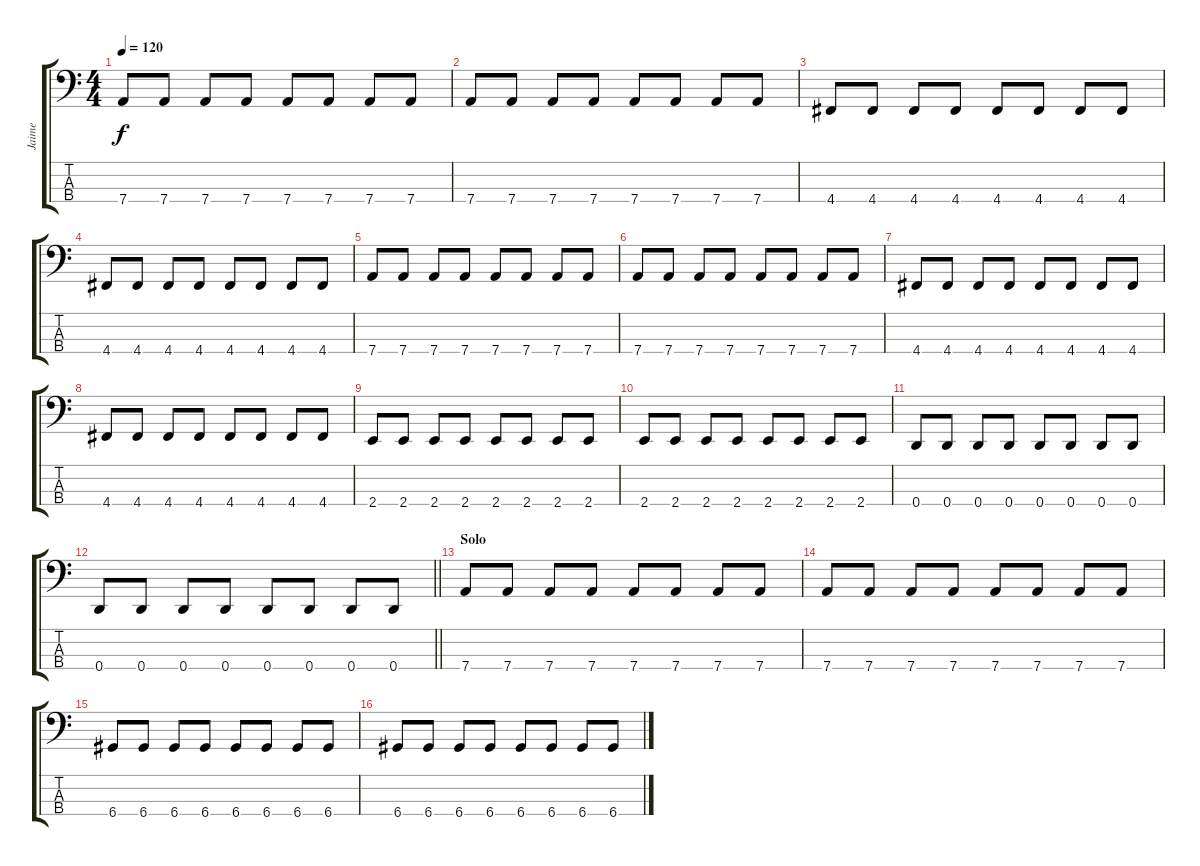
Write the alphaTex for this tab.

\track ("Jaime" "Jaime") {instrument electricbasspick}
\staff {score tabs}
\tuning (G2 D2 A1 D1) {hide}
\ts (4 4)
\tempo 120
\clef f4
\ks c
7.4.8{dy f} 7.4.8 7.4.8 7.4.8 7.4.8 7.4.8 7.4.8 7.4.8 |
7.4.8 7.4.8 7.4.8 7.4.8 7.4.8 7.4.8 7.4.8 7.4.8 |
4.4.8 4.4.8 4.4.8 4.4.8 4.4.8 4.4.8 4.4.8 4.4.8 |
4.4.8 4.4.8 4.4.8 4.4.8 4.4.8 4.4.8 4.4.8 4.4.8 |
7.4.8 7.4.8 7.4.8 7.4.8 7.4.8 7.4.8 7.4.8 7.4.8 |
7.4.8 7.4.8 7.4.8 7.4.8 7.4.8 7.4.8 7.4.8 7.4.8 |
4.4.8 4.4.8 4.4.8 4.4.8 4.4.8 4.4.8 4.4.8 4.4.8 |
4.4.8 4.4.8 4.4.8 4.4.8 4.4.8 4.4.8 4.4.8 4.4.8 |
2.4.8 2.4.8 2.4.8 2.4.8 2.4.8 2.4.8 2.4.8 2.4.8 |
2.4.8 2.4.8 2.4.8 2.4.8 2.4.8 2.4.8 2.4.8 2.4.8 |
0.4.8 0.4.8 0.4.8 0.4.8 0.4.8 0.4.8 0.4.8 0.4.8 |
\barLineRight lightlight
0.4.8 0.4.8 0.4.8 0.4.8 0.4.8 0.4.8 0.4.8 0.4.8 |
\section ("" "Solo")
7.4.8 7.4.8 7.4.8 7.4.8 7.4.8 7.4.8 7.4.8 7.4.8 |
7.4.8 7.4.8 7.4.8 7.4.8 7.4.8 7.4.8 7.4.8 7.4.8 |
6.4.8 6.4.8 6.4.8 6.4.8 6.4.8 6.4.8 6.4.8 6.4.8 |
6.4.8 6.4.8 6.4.8 6.4.8 6.4.8 6.4.8 6.4.8 6.4.8
